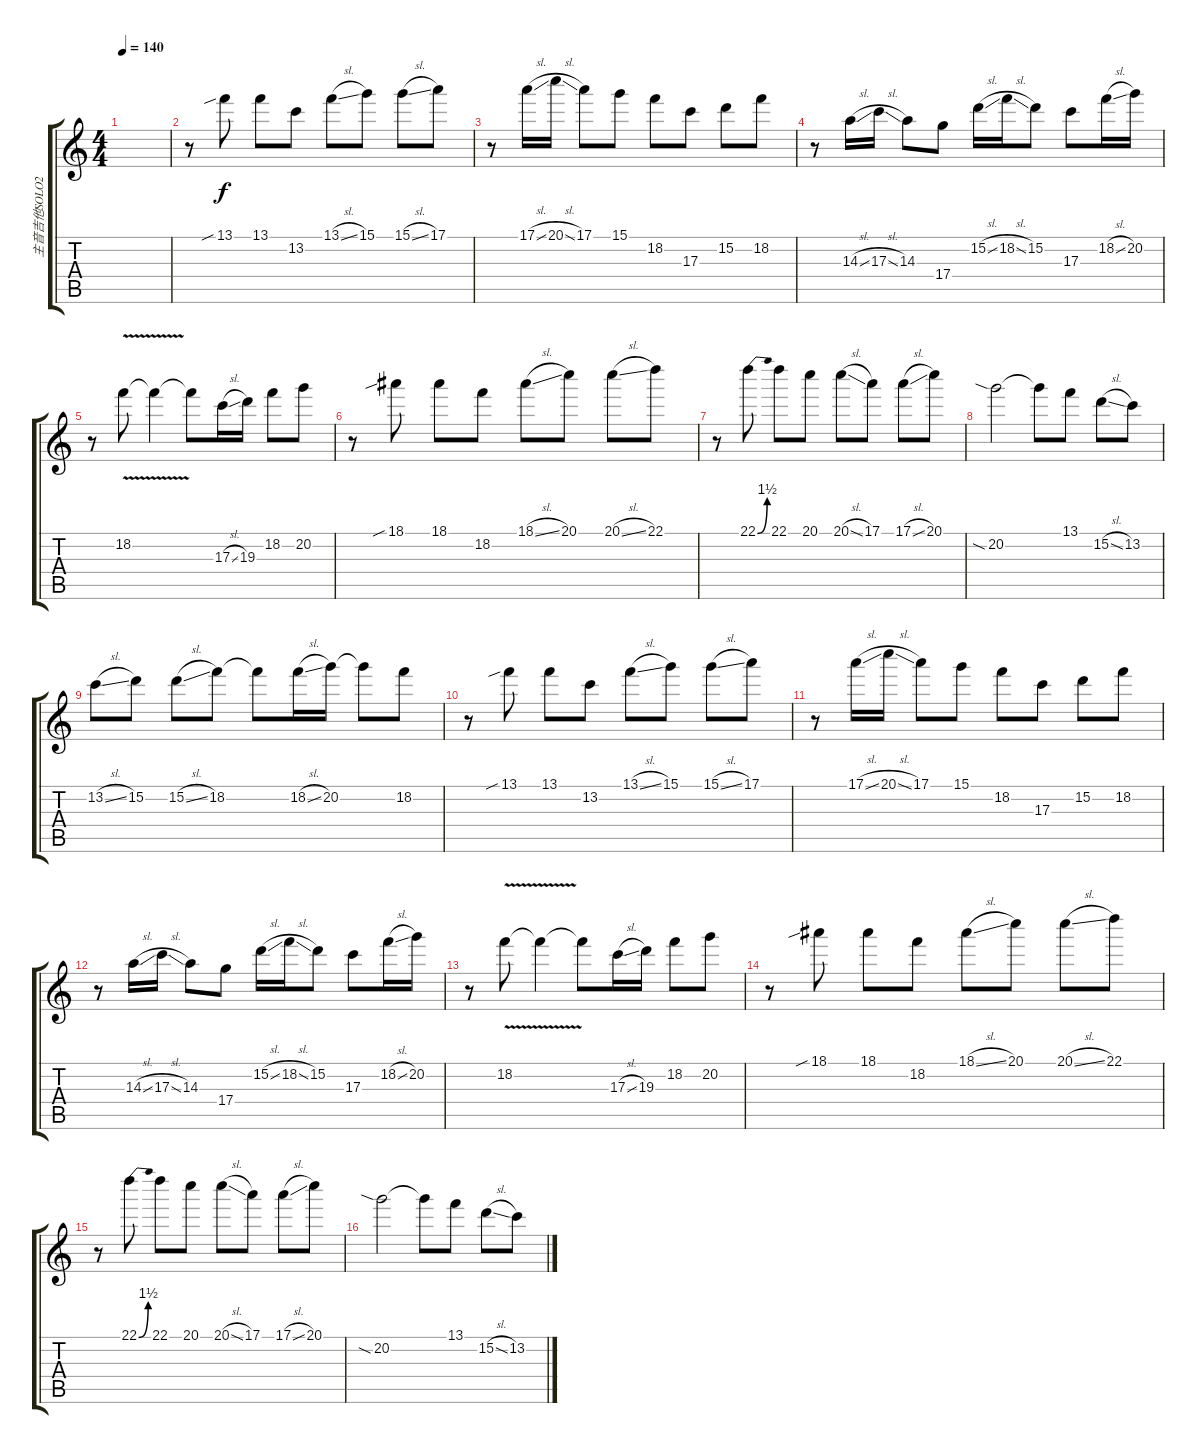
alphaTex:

\track ("主音吉他SOLO2" "主音吉他SOLO2") {instrument overdrivenguitar}
\staff {score tabs}
\tuning (E4 B3 G3 D3 A2 E2) {hide}
\ts (4 4)
\tempo 140
\clef g2
\ks c
|
r.8 13.1{sib}.8 13.1.8 13.2.8 13.1{sl}.8 15.1.8 15.1{sl}.8 17.1.8 |
r.8 17.1{sl}.16 20.1{sl}.16 17.1.8 15.1.8 18.2.8 17.3.8 15.2.8 18.2.8 |
r.8 14.3{sl}.16 17.3{sl}.16 14.3.8 17.4.8 15.2{sl}.16 18.2{sl}.16 15.2.8 17.3.8 18.2{sl}.16 20.2.16 |
r.8 18.2{v}.8 18.2{t}.4 18.2{t}.8 17.3{sl}.16 19.3.16 18.2.8 20.2.8 |
r.8 18.1{sib}.8 18.1.8 18.2.8 18.1{sl}.8 20.1.8 20.1{sl}.8 22.1.8 |
r.8 22.1{be (bend 0 0 60 6)}.8 22.1.8 20.1.8 20.1{sl}.8 17.1.8 17.1{sl}.8 20.1.8 |
20.2{sia}.2 20.2{t}.8 13.1.8 15.2{sl}.8 13.2.8 |
13.2{sl}.8 15.2.8 15.2{sl}.8 18.2.8 18.2{t}.8 18.2{sl}.16 20.2.16 20.2{t}.8 18.2.8 |
r.8 13.1{sib}.8 13.1.8 13.2.8 13.1{sl}.8 15.1.8 15.1{sl}.8 17.1.8 |
r.8 17.1{sl}.16 20.1{sl}.16 17.1.8 15.1.8 18.2.8 17.3.8 15.2.8 18.2.8 |
r.8 14.3{sl}.16 17.3{sl}.16 14.3.8 17.4.8 15.2{sl}.16 18.2{sl}.16 15.2.8 17.3.8 18.2{sl}.16 20.2.16 |
r.8 18.2{v}.8 18.2{t}.4 18.2{t}.8 17.3{sl}.16 19.3.16 18.2.8 20.2.8 |
r.8 18.1{sib}.8 18.1.8 18.2.8 18.1{sl}.8 20.1.8 20.1{sl}.8 22.1.8 |
r.8 22.1{be (bend 0 0 60 6)}.8 22.1.8 20.1.8 20.1{sl}.8 17.1.8 17.1{sl}.8 20.1.8 |
20.2{sia}.2 20.2{t}.8 13.1.8 15.2{sl}.8 13.2.8
